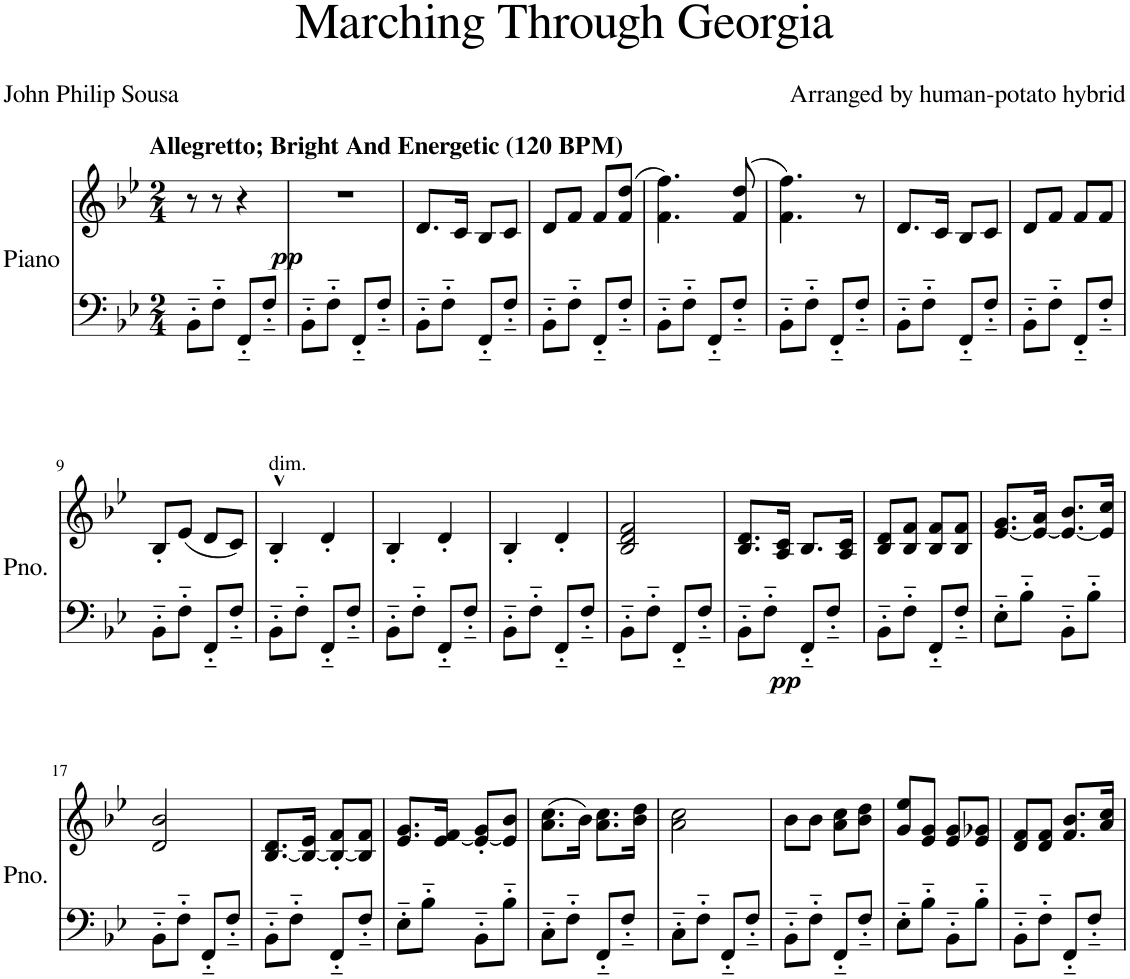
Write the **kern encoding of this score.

**kern	**kern	**dynam
*part1	*part1	*part1
*staff2	*staff1	*staff1/2
*I"Piano	*	*
*I'Pno.	*	*
*clefF4	*clefG2	*
*k[b-e-]	*k[b-e-]	*
*M2/4	*M2/4	*
=1	=1	=1
!	!LO:TX:a:B:t=Allegretto; Bright And Energetic (120 BPM)	!
!	!	!LO:DY:b
8BB-'~\L	8r	pp
8F'~\J	8r	.
8FF'~/L	4r	.
8F'~/J	.	.
=2	=2	=2
8BB-'~\L	2r	.
8F'~\J	.	.
8FF'~/L	.	.
8F'~/J	.	.
=3	=3	=3
8BB-'~\L	8.d/L	.
8F'~\J	.	.
.	16c/Jk	.
8FF'~/L	8B-/L	.
8F'~/J	8c/J	.
=4	=4	=4
8BB-'~\L	8d/L	.
8F'~\J	8f/J	.
8FF'~/L	8f/L	.
8F'~/J	(8f/ 8dd/J	.
=5	=5	=5
8BB-'~\L	4.f\ 4.ff\)	.
8F'~\J	.	.
8FF'~/L	.	.
8F'~/J	(8f/ 8dd/	.
=6	=6	=6
8BB-'~\L	4.f\ 4.ff\)	.
8F'~\J	.	.
8FF'~/L	.	.
8F'~/J	8r	.
=7	=7	=7
8BB-'~\L	8.d/L	.
8F'~\J	.	.
.	16c/Jk	.
8FF'~/L	8B-/L	.
8F'~/J	8c/J	.
=8	=8	=8
8BB-'~\L	8d/L	.
8F'~\J	8f/J	.
8FF'~/L	8f/L	.
8F'~/J	8f/J	.
!!LO:LB:g=z
=9	=9	=9
8BB-'~\L	8B-'/L	.
8F'~\J	(8e-/J	.
8FF'~/L	8d/L	.
8F'~/J	8c/J)	.
=10	=10	=10
!	!LO:TX:a:t=dim.	!
8BB-'~\L	4B-'^^/	.
8F'~\J	.	.
8FF'~/L	4d'/	.
8F'~/J	.	.
=11	=11	=11
8BB-'~\L	4B-'/	.
8F'~\J	.	.
8FF'~/L	4d'/	.
8F'~/J	.	.
=12	=12	=12
8BB-'~\L	4B-'/	.
8F'~\J	.	.
8FF'~/L	4d'/	.
8F'~/J	.	.
=13	=13	=13
8BB-'~\L	2B-/ 2d/ 2f/	.
8F'~\J	.	.
8FF'~/L	.	.
!	!	!LO:DY:b=2
8F'~/J	.	pp
=14	=14	=14
8BB-'~\L	8.B-/ 8.d/L	.
8F'~\J	.	.
.	16A/ 16c/Jk	.
8FF'~/L	8.B-/L	.
8F'~/J	.	.
.	16A/ 16c/Jk	.
=15	=15	=15
8BB-'~\L	8B-/ 8d/L	.
8F'~\J	8B-/ 8f/J	.
8FF'~/L	8B-/ 8f/L	.
8F'~/J	8B-/ 8f/J	.
=16	=16	=16
8E-'~\L	[8.e-/ 8.g/L	.
8B-'~\J	.	.
.	16e-/_ 16a/Jk	.
8BB-'~\L	8.e-/_ 8.b-/L	.
8B-'~\J	.	.
.	16e-/] 16cc/Jk	.
!!LO:LB:g=z
=17	=17	=17
8BB-'~\L	2d/ 2b-/	.
8F'~\J	.	.
8FF'~/L	.	.
8F'~/J	.	.
=18	=18	=18
8BB-'~\L	[8.B-/ 8.d/L	.
8F'~\J	.	.
.	16B-/_ 16e-/Jk	.
8FF'~/L	8B-/_' 8f/'L	.
8F'~/J	8B-/] 8f/J	.
=19	=19	=19
8E-'~\L	8.e-/ 8.g/L	.
8B-'~\J	.	.
.	[16e-/ 16f/Jk	.
8BB-'~\L	8e-/_' 8g/'L	.
8B-'~\J	8e-/] 8b-/J	.
=20	=20	=20
8C'~\L	(8.a\ 8.cc\L	.
8F'~\J	.	.
.	16b-\Jk)	.
8FF'~/L	8.a\ 8.cc\L	.
8F'~/J	.	.
.	16b-\ 16dd\Jk	.
=21	=21	=21
8C'~\L	2a\ 2cc\	.
8F'~\J	.	.
8FF'~/L	.	.
8F'~/J	.	.
=22	=22	=22
8BB-'~\L	8b-\L	.
8F'~\J	8b-\J	.
8FF'~/L	8a\ 8cc\L	.
8F'~/J	8b-\ 8dd\J	.
=23	=23	=23
8E-'~\L	8g/ 8ee-/L	.
8B-'~\J	8e-/ 8g/J	.
8BB-'~\L	8e-/ 8g/L	.
8B-'~\J	8e-/ 8g-X/J	.
=24	=24	=24
8BB-'~\L	8d/ 8f/L	.
8F'~\J	8d/ 8f/J	.
8FF'~/L	8.f/ 8.b-/L	.
8F'~/J	.	.
.	16a/ 16cc/Jk	.
=	=	=
*-	*-	*-
